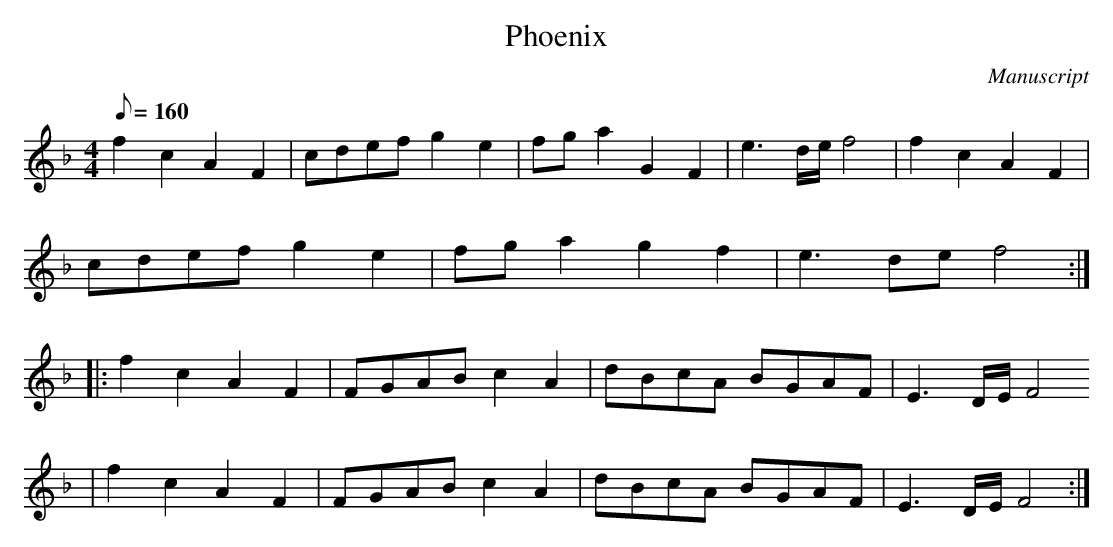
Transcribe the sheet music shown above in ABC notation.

X:1
T: Phoenix
M:4/4
L:1/8
Q:160
O:Manuscript
K:F
f2 c2 A2 F2|cdef g2 e2|fg a2 G2 F2|e3 d/2e/2 f4|f2 c2 A2 F2|cdef g2 e2|\
fg a2 g2 f2|e3 d/3e/3 f4::f2 c2 A2 F2|FGAB c2 A2|dBcA BGAF| E3 D/2E/2 F4
|\
f2 c2 A2 F2|FGAB c2 A2|dBcA BGAF| E3 D/2E/2 F4:|
